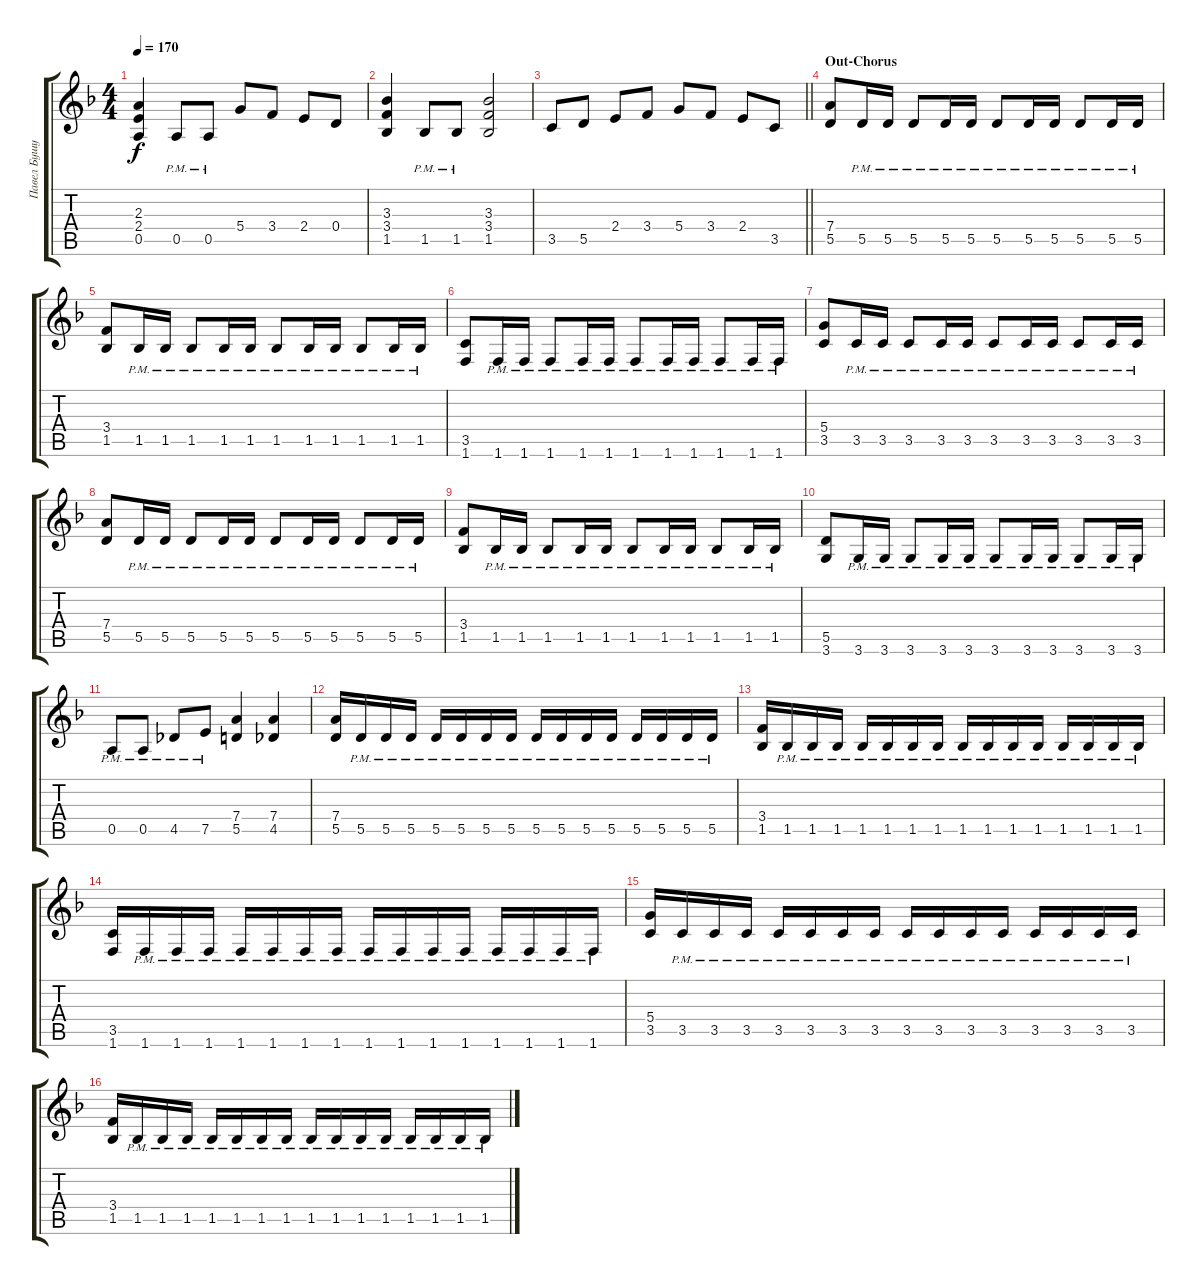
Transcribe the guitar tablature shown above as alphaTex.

\track ("Павел Бушуев" "Павел Бушу") {instrument distortionguitar}
\staff {score tabs}
\tuning (E4 B3 G3 D3 A2 E2) {hide}
\ts (4 4)
\tempo 170
\clef g2
\ks f
(2.3 2.4 0.5).4{dy f} 0.5{pm}.8 0.5{pm}.8 5.4.8 3.4.8 2.4.8 0.4.8 |
(3.3 3.4 1.5).4 1.5{pm}.8 1.5{pm}.8 (3.3 3.4 1.5).2 |
\barLineRight lightlight
3.5.8 5.5.8 2.4.8 3.4.8 5.4.8 3.4.8 2.4.8 3.5.8 |
\section ("" "Out-Chorus")
(7.4 5.5).8 5.5{pm}.16 5.5{pm}.16 5.5{pm}.8 5.5{pm}.16 5.5{pm}.16 5.5{pm}.8 5.5{pm}.16 5.5{pm}.16 5.5{pm}.8 5.5{pm}.16 5.5{pm}.16 |
(3.4 1.5).8 1.5{pm}.16 1.5{pm}.16 1.5{pm}.8 1.5{pm}.16 1.5{pm}.16 1.5{pm}.8 1.5{pm}.16 1.5{pm}.16 1.5{pm}.8 1.5{pm}.16 1.5{pm}.16 |
(3.5 1.6).8 1.6{pm}.16 1.6{pm}.16 1.6{pm}.8 1.6{pm}.16 1.6{pm}.16 1.6{pm}.8 1.6{pm}.16 1.6{pm}.16 1.6{pm}.8 1.6{pm}.16 1.6{pm}.16 |
(5.4 3.5).8 3.5{pm}.16 3.5{pm}.16 3.5{pm}.8 3.5{pm}.16 3.5{pm}.16 3.5{pm}.8 3.5{pm}.16 3.5{pm}.16 3.5{pm}.8 3.5{pm}.16 3.5{pm}.16 |
(7.4 5.5).8 5.5{pm}.16 5.5{pm}.16 5.5{pm}.8 5.5{pm}.16 5.5{pm}.16 5.5{pm}.8 5.5{pm}.16 5.5{pm}.16 5.5{pm}.8 5.5{pm}.16 5.5{pm}.16 |
(3.4 1.5).8 1.5{pm}.16 1.5{pm}.16 1.5{pm}.8 1.5{pm}.16 1.5{pm}.16 1.5{pm}.8 1.5{pm}.16 1.5{pm}.16 1.5{pm}.8 1.5{pm}.16 1.5{pm}.16 |
(5.5 3.6).8 3.6{pm}.16 3.6{pm}.16 3.6{pm}.8 3.6{pm}.16 3.6{pm}.16 3.6{pm}.8 3.6{pm}.16 3.6{pm}.16 3.6{pm}.8 3.6{pm}.16 3.6{pm}.16 |
0.5{pm}.8 0.5{pm}.8 4.5{pm}.8 7.5{pm}.8 (7.4 5.5).4 (7.4 4.5).4 |
(7.4 5.5).16 5.5{pm}.16 5.5{pm}.16 5.5{pm}.16 5.5{pm}.16 5.5{pm}.16 5.5{pm}.16 5.5{pm}.16 5.5{pm}.16 5.5{pm}.16 5.5{pm}.16 5.5{pm}.16 5.5{pm}.16 5.5{pm}.16 5.5{pm}.16 5.5{pm}.16 |
(3.4 1.5).16 1.5{pm}.16 1.5{pm}.16 1.5{pm}.16 1.5{pm}.16 1.5{pm}.16 1.5{pm}.16 1.5{pm}.16 1.5{pm}.16 1.5{pm}.16 1.5{pm}.16 1.5{pm}.16 1.5{pm}.16 1.5{pm}.16 1.5{pm}.16 1.5{pm}.16 |
(3.5 1.6).16 1.6{pm}.16 1.6{pm}.16 1.6{pm}.16 1.6{pm}.16 1.6{pm}.16 1.6{pm}.16 1.6{pm}.16 1.6{pm}.16 1.6{pm}.16 1.6{pm}.16 1.6{pm}.16 1.6{pm}.16 1.6{pm}.16 1.6{pm}.16 1.6{pm}.16 |
(5.4 3.5).16 3.5{pm}.16 3.5{pm}.16 3.5{pm}.16 3.5{pm}.16 3.5{pm}.16 3.5{pm}.16 3.5{pm}.16 3.5{pm}.16 3.5{pm}.16 3.5{pm}.16 3.5{pm}.16 3.5{pm}.16 3.5{pm}.16 3.5{pm}.16 3.5{pm}.16 |
(3.4 1.5).16 1.5{pm}.16 1.5{pm}.16 1.5{pm}.16 1.5{pm}.16 1.5{pm}.16 1.5{pm}.16 1.5{pm}.16 1.5{pm}.16 1.5{pm}.16 1.5{pm}.16 1.5{pm}.16 1.5{pm}.16 1.5{pm}.16 1.5{pm}.16 1.5{pm}.16
